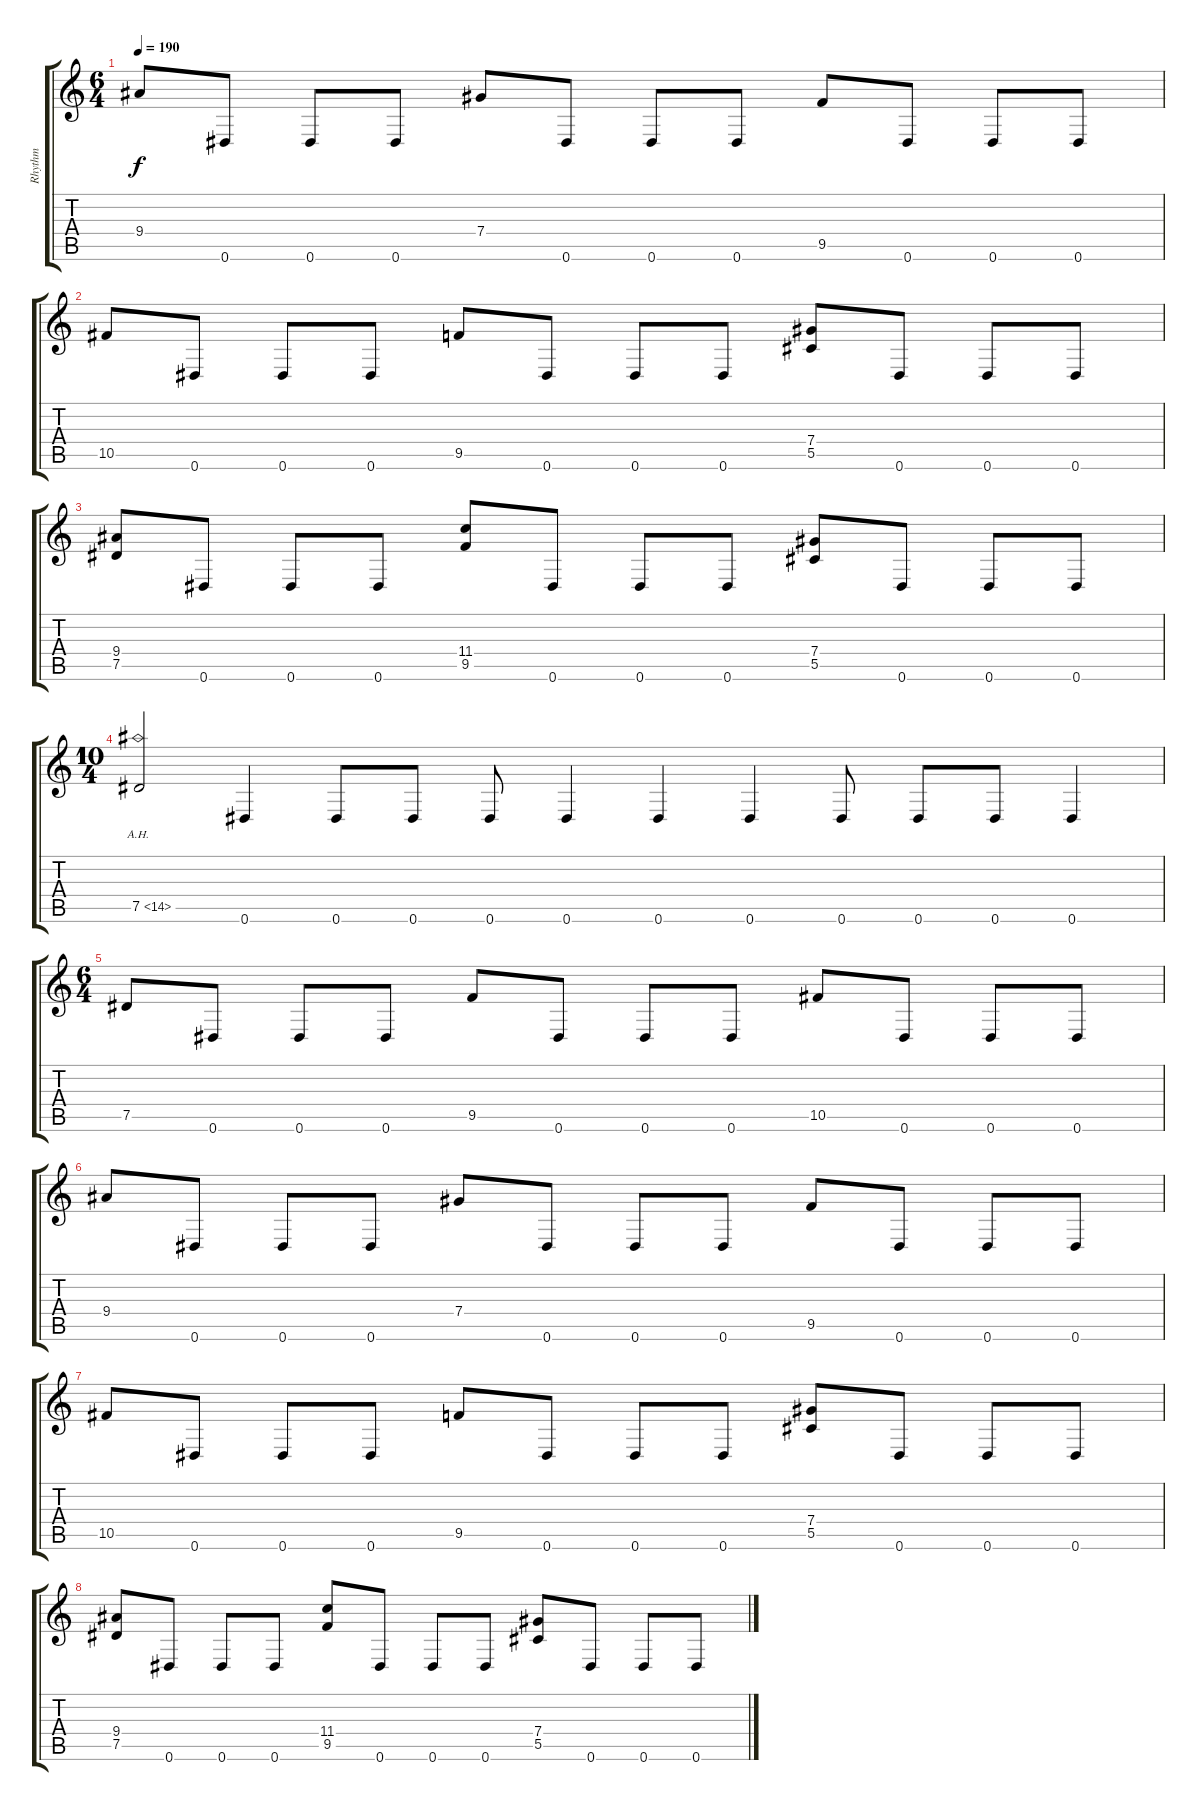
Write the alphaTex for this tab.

\track ("Rhythm" "Rhythm") {instrument distortionguitar}
\staff {score tabs}
\tuning (Eb4 Bb3 Gb3 Db3 Ab2 Eb2) {hide}
\ts (6 4)
\tempo 190
\clef g2
\ks c
9.4.8{dy f} 0.6.8 0.6.8 0.6.8 7.4.8 0.6.8 0.6.8 0.6.8 9.5.8 0.6.8 0.6.8 0.6.8 |
10.5.8 0.6.8 0.6.8 0.6.8 9.5.8 0.6.8 0.6.8 0.6.8 (7.4 5.5).8 0.6.8 0.6.8 0.6.8 |
(9.4 7.5).8 0.6.8 0.6.8 0.6.8 (11.4 9.5).8 0.6.8 0.6.8 0.6.8 (7.4 5.5).8 0.6.8 0.6.8 0.6.8 |
\ts (10 4)
7.5{ah 7}.2 0.6.4 0.6.8 0.6.8 0.6.8 0.6.4 0.6.4 0.6.4 0.6.8 0.6.8 0.6.8 0.6.4 |
\ts (6 4)
7.5.8 0.6.8 0.6.8 0.6.8 9.5.8 0.6.8 0.6.8 0.6.8 10.5.8 0.6.8 0.6.8 0.6.8 |
9.4.8 0.6.8 0.6.8 0.6.8 7.4.8 0.6.8 0.6.8 0.6.8 9.5.8 0.6.8 0.6.8 0.6.8 |
10.5.8 0.6.8 0.6.8 0.6.8 9.5.8 0.6.8 0.6.8 0.6.8 (7.4 5.5).8 0.6.8 0.6.8 0.6.8 |
(9.4 7.5).8 0.6.8 0.6.8 0.6.8 (11.4 9.5).8 0.6.8 0.6.8 0.6.8 (7.4 5.5).8 0.6.8 0.6.8 0.6.8
